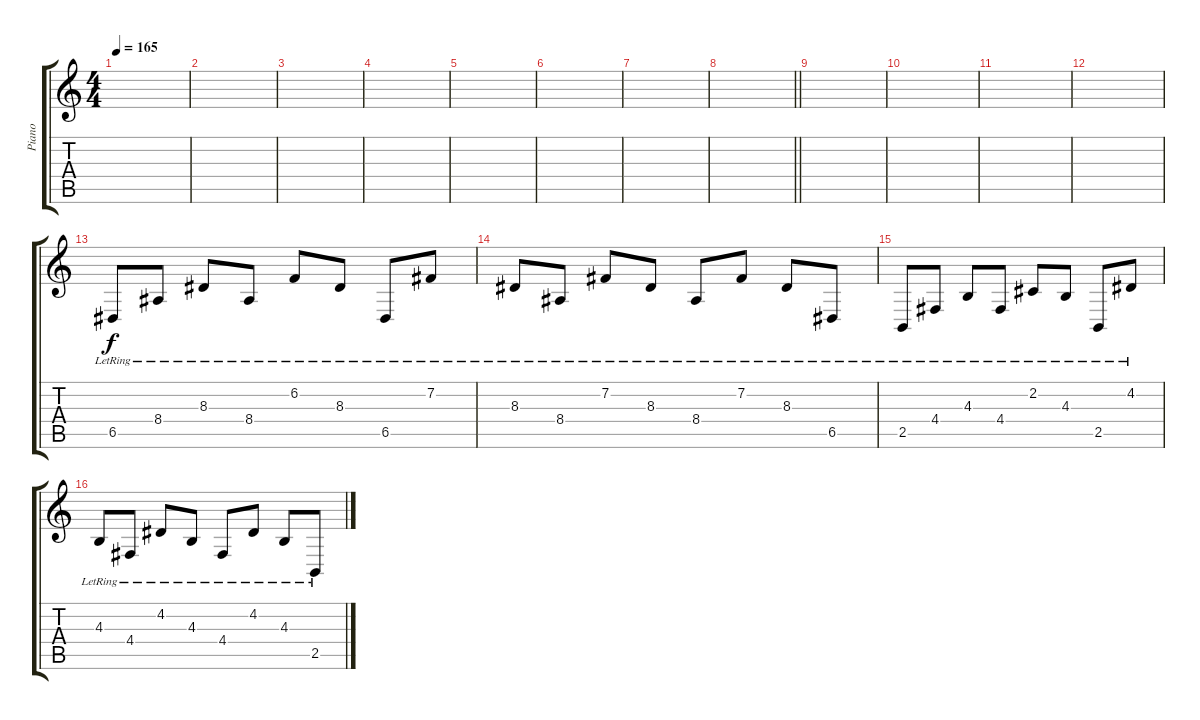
\track ("Piano" "Piano") {instrument acousticgrandpiano}
\staff {score tabs}
\tuning (E4 B3 G3 D3 A2 E2) {hide}
\ts (4 4)
\tempo 165
\clef g2
\ks c
|
|
|
|
|
|
|
\barLineRight lightlight
|
|
|
|
|
6.5{lr}.8 8.4{lr}.8 8.3{lr}.8 8.4{lr}.8 6.2{lr}.8 8.3{lr}.8 6.5{lr}.8 7.2{lr}.8 |
8.3{lr}.8 8.4{lr}.8 7.2{lr}.8 8.3{lr}.8 8.4{lr}.8 7.2{lr}.8 8.3{lr}.8 6.5{lr}.8 |
2.5{lr}.8 4.4{lr}.8 4.3{lr}.8 4.4{lr}.8 2.2{lr}.8 4.3{lr}.8 2.5{lr}.8 4.2{lr}.8 |
4.3{lr}.8 4.4{lr}.8 4.2{lr}.8 4.3{lr}.8 4.4{lr}.8 4.2{lr}.8 4.3{lr}.8 2.5{lr}.8
